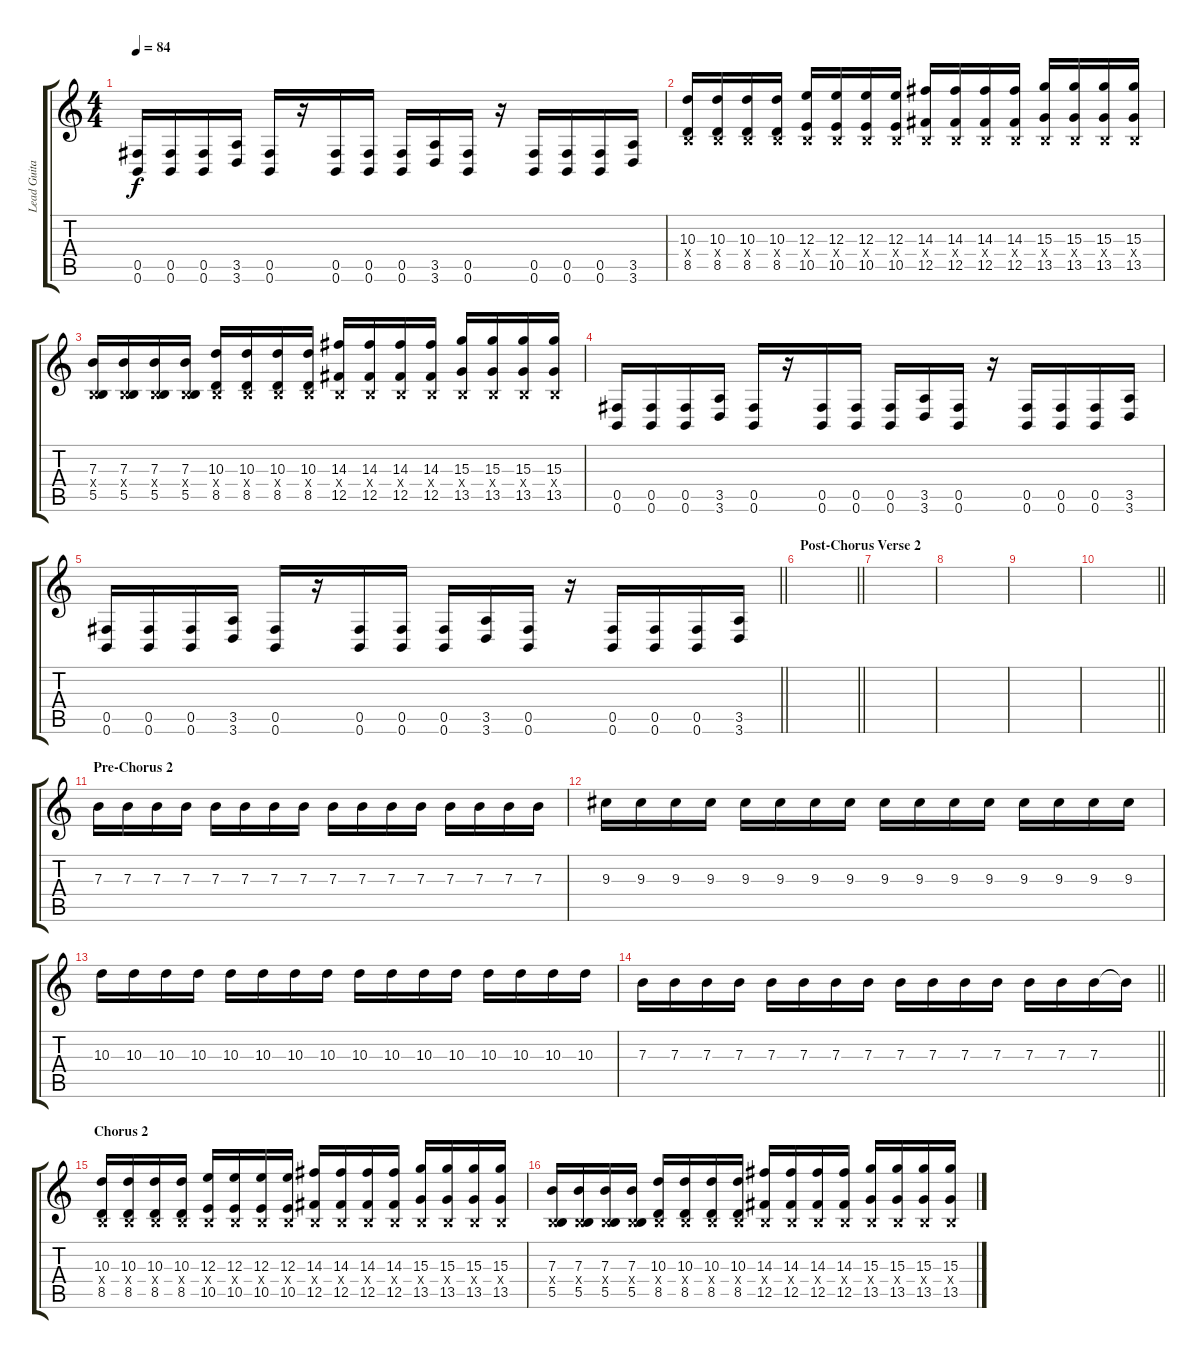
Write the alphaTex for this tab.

\track ("Lead Guitar" "Lead Guita") {instrument distortionguitar}
\staff {score tabs}
\tuning (Db4 Ab3 E3 B2 Gb2 B1) {hide}
\ts (4 4)
\tempo 84
\clef g2
\ks c
(0.5 0.6).16{dy f} (0.5 0.6).16 (0.5 0.6).16 (3.5 3.6).16 (0.5 0.6).16 r.16 (0.5 0.6).16 (0.5 0.6).16 (0.5 0.6).16 (3.5 3.6).16 (0.5 0.6).16 r.16 (0.5 0.6).16 (0.5 0.6).16 (0.5 0.6).16 (3.5 3.6).16 |
(10.3 0.4{x} 8.5).16 (10.3 0.4{x} 8.5).16 (10.3 0.4{x} 8.5).16 (10.3 0.4{x} 8.5).16 (12.3 0.4{x} 10.5).16 (12.3 0.4{x} 10.5).16 (12.3 0.4{x} 10.5).16 (12.3 0.4{x} 10.5).16 (14.3 0.4{x} 12.5).16 (14.3 0.4{x} 12.5).16 (14.3 0.4{x} 12.5).16 (14.3 0.4{x} 12.5).16 (15.3 0.4{x} 13.5).16 (15.3 0.4{x} 13.5).16 (15.3 0.4{x} 13.5).16 (15.3 0.4{x} 13.5).16 |
(7.3 0.4{x} 5.5).16 (7.3 0.4{x} 5.5).16 (7.3 0.4{x} 5.5).16 (7.3 0.4{x} 5.5).16 (10.3 0.4{x} 8.5).16 (10.3 0.4{x} 8.5).16 (10.3 0.4{x} 8.5).16 (10.3 0.4{x} 8.5).16 (14.3 0.4{x} 12.5).16 (14.3 0.4{x} 12.5).16 (14.3 0.4{x} 12.5).16 (14.3 0.4{x} 12.5).16 (15.3 0.4{x} 13.5).16 (15.3 0.4{x} 13.5).16 (15.3 0.4{x} 13.5).16 (15.3 0.4{x} 13.5).16 |
(0.5 0.6).16 (0.5 0.6).16 (0.5 0.6).16 (3.5 3.6).16 (0.5 0.6).16 r.16 (0.5 0.6).16 (0.5 0.6).16 (0.5 0.6).16 (3.5 3.6).16 (0.5 0.6).16 r.16 (0.5 0.6).16 (0.5 0.6).16 (0.5 0.6).16 (3.5 3.6).16 |
\barLineRight lightlight
(0.5 0.6).16 (0.5 0.6).16 (0.5 0.6).16 (3.5 3.6).16 (0.5 0.6).16 r.16 (0.5 0.6).16 (0.5 0.6).16 (0.5 0.6).16 (3.5 3.6).16 (0.5 0.6).16 r.16 (0.5 0.6).16 (0.5 0.6).16 (0.5 0.6).16 (3.5 3.6).16 |
\section ("" "Post-Chorus")
\barLineRight lightlight
|
\section ("" "Verse 2")
|
|
|
\barLineRight lightlight
|
\section ("" "Pre-Chorus 2")
7.3.16{instrument distortionguitar} 7.3.16 7.3.16 7.3.16 7.3.16 7.3.16 7.3.16 7.3.16 7.3.16 7.3.16 7.3.16 7.3.16 7.3.16 7.3.16 7.3.16 7.3.16 |
9.3.16 9.3.16 9.3.16 9.3.16 9.3.16 9.3.16 9.3.16 9.3.16 9.3.16 9.3.16 9.3.16 9.3.16 9.3.16 9.3.16 9.3.16 9.3.16 |
10.3.16 10.3.16 10.3.16 10.3.16 10.3.16 10.3.16 10.3.16 10.3.16 10.3.16 10.3.16 10.3.16 10.3.16 10.3.16 10.3.16 10.3.16 10.3.16 |
\barLineRight lightlight
7.3.16 7.3.16 7.3.16 7.3.16 7.3.16 7.3.16 7.3.16 7.3.16 7.3.16 7.3.16 7.3.16 7.3.16 7.3.16 7.3.16 7.3.16 7.3{t}.16 |
\section ("" "Chorus 2")
(10.3 0.4{x} 8.5).16 (10.3 0.4{x} 8.5).16 (10.3 0.4{x} 8.5).16 (10.3 0.4{x} 8.5).16 (12.3 0.4{x} 10.5).16 (12.3 0.4{x} 10.5).16 (12.3 0.4{x} 10.5).16 (12.3 0.4{x} 10.5).16 (14.3 0.4{x} 12.5).16 (14.3 0.4{x} 12.5).16 (14.3 0.4{x} 12.5).16 (14.3 0.4{x} 12.5).16 (15.3 0.4{x} 13.5).16 (15.3 0.4{x} 13.5).16 (15.3 0.4{x} 13.5).16 (15.3 0.4{x} 13.5).16 |
(7.3 0.4{x} 5.5).16 (7.3 0.4{x} 5.5).16 (7.3 0.4{x} 5.5).16 (7.3 0.4{x} 5.5).16 (10.3 0.4{x} 8.5).16 (10.3 0.4{x} 8.5).16 (10.3 0.4{x} 8.5).16 (10.3 0.4{x} 8.5).16 (14.3 0.4{x} 12.5).16 (14.3 0.4{x} 12.5).16 (14.3 0.4{x} 12.5).16 (14.3 0.4{x} 12.5).16 (15.3 0.4{x} 13.5).16 (15.3 0.4{x} 13.5).16 (15.3 0.4{x} 13.5).16 (15.3 0.4{x} 13.5).16
